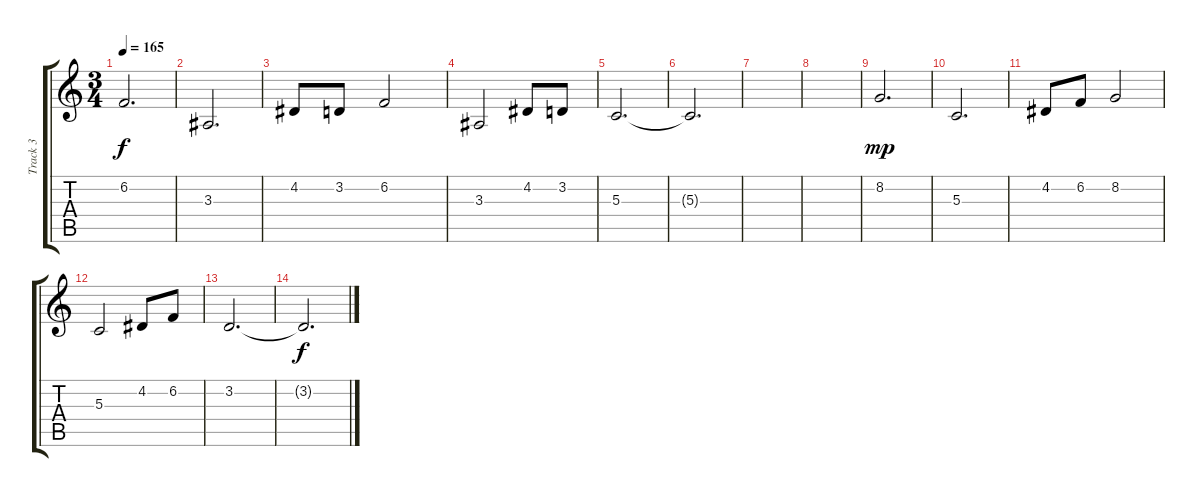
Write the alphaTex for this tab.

\track ("Track 3" "Track 3") {instrument cello}
\staff {score tabs}
\tuning (E4 B3 G3 D3 A2 E2) {hide}
\ts (3 4)
\tempo 165
\clef g2
\ks c
6.2.2{d dy f} |
3.3.2{d} |
4.2.8 3.2.8 6.2.2 |
3.3.2 4.2.8 3.2.8 |
5.3.2{d} |
5.3{t}.2{d} |
|
|
8.2.2{d dy mp} |
5.3.2{d} |
4.2.8 6.2.8 8.2.2 |
5.3.2 4.2.8 6.2.8 |
3.2.2{d} |
3.2{t}.2{d dy f}
